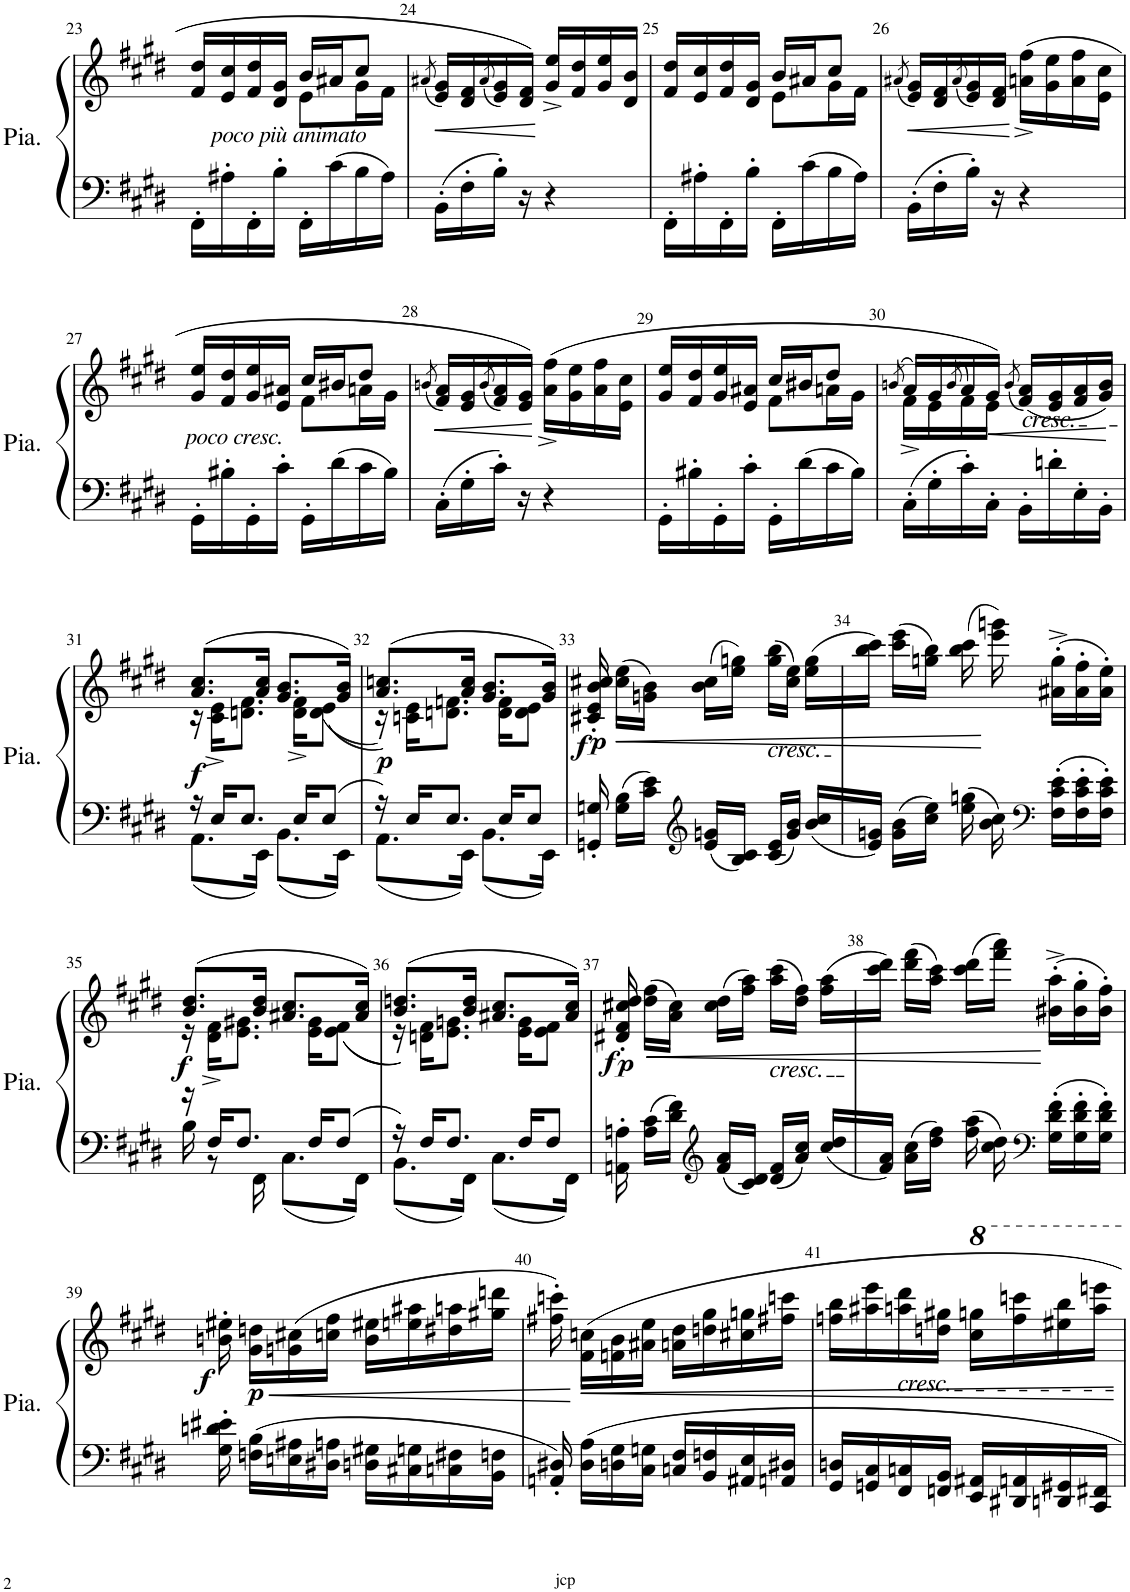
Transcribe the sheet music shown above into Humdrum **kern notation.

**kern	**kern	**dynam
*part1	*part1	*part1
*staff2	*staff1	*staff1/2
*I"Piano	*	*
*I'Pia.	*	*
!!LO:PB:g=z
*clefF4	*clefG2	*
*k[f#c#g#d#]	*k[f#c#g#d#]	*
*M2/4	*M2/4	*
=23	=23	=23
*	*^	*
!	!LO:TX:b:i:t=poco più animato	!	!
16FF#'\LL	16f#/ 16dd#/LL	4ryy	.
16A#X'\	16e/ 16cc#/	.	.
16FF#'\	16f#/ 16dd#/	.	.
16B'\JJ	16d#/ 16g#/JJ	.	.
16FF#'\LL	16b/LL	8e\L	.
16c#\	16a#X/J	.	.
16B\	8cc#/J	16g#\L	.
16A#\JJ	.	16f#\JJ	.
*	*v	*v	*
=24	=24	=24
.	(8qa#X/	.
16BB'\LL	16e/ 16g#/LL)	.
16F#'\	16d#/ 16f#/	.
.	(8qa#/	.
16B'\JJ	16e/ 16g#/)	.
16r	16d#/ 16f#/JJ	.
4r	16g#/^ 16ee/^LL	.
.	16f#/ 16dd#/	.
.	16g#/ 16ee/	.
.	16d#/ 16b/JJ	.
=25	=25	=25
*	*^	*
16FF#'\LL	16f#/ 16dd#/LL	4ryy	.
16A#X'\	16e/ 16cc#/	.	.
16FF#'\	16f#/ 16dd#/	.	.
16B'\JJ	16d#/ 16g#/JJ	.	.
16FF#'\LL	16b/LL	8e\L	.
16c#\	16a#X/J	.	.
16B\	8cc#/J	16g#\L	.
16A#\JJ	.	16f#\JJ	.
*	*v	*v	*
=26	=26	=26
.	(8qa#X/	.
16BB'\LL	16e/ 16g#/LL)	.
16F#'\	16d#/ 16f#/	.
.	(8qa#/	.
16B'\JJ	16e/ 16g#/)	.
16r	16d#/ 16f#/JJ	.
4r	(16an\^< 16ff#\^<LL	.
.	16g#\ 16ee\	.
.	16a\ 16ff#\	.
.	16e\ 16cc#\JJ	.
!!LO:LB:g=z
=27	=27	=27
*	*^	*
!	!LO:TX:b:i:t=poco cresc.	!	!
16GG#'\LL	16g#/ 16ee/LL	4ryy	.
16B#X'\	16f#/ 16dd#/	.	.
16GG#'\	16g#/ 16ee/	.	.
16c#'\JJ	16e/ 16a#X/JJ	.	.
16GG#'\LL	16cc#/LL	8f#\L	.
16d#\	16b#X/J	.	.
16c#\	8dd#/J	16an\L	.
16B#\JJ	.	16g#\JJ	.
*	*v	*v	*
=28	=28	=28
.	(8qbn/	.
16C#'\LL	16f#/ 16a/LL)	.
16G#'\	16e/ 16g#/	.
.	(8qb/	.
16c#'\JJ	16f#/ 16a/)	.
16r	16e/ 16g#/JJ)	.
4r	(16a\^< 16ff#\^<LL	.
.	16g#\ 16ee\	.
.	16a\ 16ff#\	.
.	16e\ 16cc#\JJ	.
=29	=29	=29
*	*^	*
16GG#'\LL	16g#/ 16ee/LL	4ryy	.
16B#X'\	16f#/ 16dd#/	.	.
16GG#'\	16g#/ 16ee/	.	.
16c#'\JJ	16e/ 16a#X/JJ	.	.
16GG#'\LL	16cc#/LL	8f#\L	.
16d#\	16b#X/J	.	.
16c#\	8dd#/J	16an\L	.
16B#\JJ	.	16g#\JJ	.
=30	=30	=30	=30
.	(8qbn/	.	.
16C#'\LL	16a^</LL)	16f#\LL	.
16G#'\	16g#/	16e\	.
.	(8qb/	.	.
16c#'\	16a/)	16f#\	.
!	!	!	!LO:HP:b
16C#'\JJ	16g#/JJ)	16e\JJ	<
.	(8qb/	.	.
!	!LO:TX:b:i:t=cresc.	!	!
16BB'\LL	(16f#/ 16a/LL)	4ryy	.
16dn'\	16e/ 16g#/	.	.
16E'\	16f#/ 16a/	.	.
16BB'\JJ	16g#/ 16b/JJ)	.	.
*	*v	*v	*
.	.	[
!!LO:LB:g=z
=31	=31	=31
*^	*^	*
!	!	!	!	!LO:DY:b
16r	8.AA\L	(8.a/ 8.cc#/L	16r	f
16E/KL	.	.	16c#\^ 16e\^KL	.
8.E/J	.	.	8.dn\ 8.f#\J	.
.	16EE\Jk	16a/ 16cc#/Jk	.	.
.	8.BB\L	8.g#/ 8.b/L	.	.
16E/KL	.	.	16d\^ 16f#\^KL	.
8E/J	.	.	((8d\ 8e\J	.
.	16EE\Jk	16g#/ 16b/Jk)	.	.
=32	=32	=32	=32	=32
!	!	!	!	!LO:DY:b
16r	8.AA\L	(8.a/ 8.ccn/L	16r))	p
16E/KL	.	.	16cn\ 16e\KL	.
8.E/J	.	.	8.dn\ 8.fn\J	.
.	16EE\Jk	16a/ 16cc/Jk	.	.
.	8.BB\L	8.g#/ 8.b/L	.	.
16E/KL	.	.	16d\ 16f\KL	.
8E/J	.	.	8d\ 8e\J	.
.	16EE\Jk	16g#/ 16b/Jk)	.	.
*	*	*v	*v	*
=33	=33	=33	=33
!	!	!	!LO:DY:b
!	!	!	!LO:DY:n=1:b
*v	*v	*	*
16GGn/' 16Gn/'	16c#X/' 16e/' 16b/' 16cc#X/'	f p
!	!	!LO:HP:b
16G\ 16B\LL	(16cc#\ 16ee\LL	<
16c#\ 16e\JJ	16gn\ 16b\JJ)	.
*clefG2	*	*
16e/ 16gn/LL	(16b\ 16cc#\LL	.
16B/ 16c#/JJ	16ee\ 16ggn\JJ)	.
!	!LO:TX:b:i:t=cresc.	!
16c#/ 16e/LL	(16gg\ 16bb\LL	.
16g/ 16b/JJ	16cc#\ 16ee\JJ)	.
16b/ 16cc#/LL	(16ee\ 16gg\LL	.
=34	=34	=34
16e/ 16gn/JJ	16bb\ 16ccc#\JJ)	.
16g\ 16b\LL	(16ccc#\ 16eee\LL	.
16cc#\ 16ee\JJ	16ggn\ 16bb\JJ)	.
16ee\ 16ggn\	(16bb\ 16ccc#\	.
16b\ 16cc#\	16eee\ 16gggn\)	[
*clefF4	*	*
16F#\' 16c#\' 16e\'LL	(16a#X\'^ 16gg\'^LL	.
16F#\' 16c#\' 16e\'	16a#\' 16ff#\'	.
16F#\' 16c#\' 16e\'JJ	16a#\' 16ee\'JJ)	.
!!LO:LB:g=z
=35	=35	=35
*^	*^	*
!	!	!	!	!LO:DY:b
16r	16B\	(8.b/ 8.dd#/L	16r	f
16F#/KL	8r	.	16d#\^ 16f#\^KL	.
8.F#/J	.	.	8.e\ 8.g#X\J	.
.	16FF#\	16b/ 16dd#/Jk	.	.
.	8.C#\L	8.a#X/ 8.cc#/L	.	.
16F#/KL	.	.	16e\ 16g#\KL	.
8F#/J	.	.	((8e\ 8f#\J	.
.	16FF#\Jk	16a#/ 16cc#/Jk)	.	.
=36	=36	=36	=36	=36
16r	8.BB\L	(8.b/ 8.ddn/L	16r))	.
16F#/KL	.	.	16dn\ 16f#\KL	.
8.F#/J	.	.	8.e\ 8.gn\J	.
.	16FF#\Jk	16b/ 16dd/Jk	.	.
.	8.C#\L	8.a#X/ 8.cc#/L	.	.
16F#/KL	.	.	16e\ 16g\KL	.
8F#/J	.	.	8e\ 8f#\J	.
.	16FF#\Jk	16a#/ 16cc#/Jk)	.	.
*	*	*v	*v	*
=37	=37	=37	=37
!	!	!	!LO:DY:b
!	!	!	!LO:DY:n=1:b
*v	*v	*	*
16AAn\' 16An\'	16d#X/' 16f#/' 16cc#X/' 16dd#/'	f p
!	!	!LO:HP:b
16A\ 16c#\LL	(16dd#\ 16ff#\LL	<
16d#\ 16f#\JJ	16a\ 16cc#\JJ)	.
*clefG2	*	*
16f#/ 16a/LL	(16cc#\ 16dd#\LL	.
16c#/ 16d#/JJ	16ff#\ 16aa\JJ)	.
!	!LO:TX:b:i:t=cresc.	!
16d#/ 16f#/LL	(16aa\ 16ccc#\LL	.
16a/ 16cc#/JJ	16dd#\ 16ff#\JJ)	.
16cc#/ 16dd#/LL	(16ff#\ 16aa\LL	.
=38	=38	=38
16f#/ 16a/JJ	16ccc#\ 16ddd#\JJ)	.
16a\ 16cc#\LL	(16ddd#\ 16fff#\LL	.
16dd#\ 16ff#\JJ	16aa\ 16ccc#\JJ)	.
16ff#\ 16aa\	(16ccc#\ 16ddd#\LL	.
16cc#\ 16dd#\	16fff#\ 16aaa\JJ)	.
*clefF4	*	*
16G#\' 16d#\' 16f#\'LL	(16b#X\'^ 16aa\'^LL	[
16G#\' 16d#\' 16f#\'	16b#\' 16gg#\'	.
16G#\' 16d#\' 16f#\'JJ	16b#\' 16ff#\'JJ)	.
!!LO:LB:g=z
=39	=39	=39
!	!	!LO:DY:b
16G#\' 16dn\' 16e#X\'	16bn\' 16ee#X\'	f
!	!	!LO:HP:b
!	!	!LO:DY:n=1:b
16Fn\ 16B\LL	16g#\ 16ddn\LL	< p
16En\ 16A#X\	(16gn\ 16cc#X\	.
16D#X\ 16An\JJ	16ccn\ 16ff#\JJ	.
16Dn\ 16G#X\LL	16b\ 16ee#X\LL	.
16C#X\ 16Gn\	16een\ 16aa#X\	.
16Cn\ 16F#X\	16dd#X\ 16aan\	.
16BB\ 16Fn\JJ	16gg#X\ 16dddn\JJ	.
=40	=40	=40
16AAn/' 16D#X/'	16ff#X\' 16cccn\')	.
!	!	!LO:HP:n=1:b
16D#\ 16A\LL	16f#\ 16ccn\LL	[ <
16Dn\ 16G#\	16fn\ 16b\	.
16C#\ 16Gn\JJ	16a#X\ 16ee\JJ	.
16Cn/ 16F#/LL	16an\ 16dd#\LL	.
16BB/ 16Fn/	16ddn\ 16gg#\	.
16AA#X/ 16E/	16cc#X\ 16ggn\	.
16AAn/ 16D#X/JJ	16ff#X\ 16cccn\JJ	.
=41	=41	=41
16GG#/ 16Dn/LL	16ffn\ 16bb\LL	.
16GGn/ 16C#/	16aa#X\ 16eee\	.
!	!LO:TX:b:i:t=cresc.	!
16FF#/ 16Cn/	16aan\ 16ddd#\	.
16FFn/ 16BB/JJ	16ddn\ 16gg#X\JJ	.
16EE/ 16AA#X/LL	16ccc#\ 16gggn\LL	.
16DD#X/ 16AAn/	16fff\ 16ccccn\	.
16DDn/ 16GG#X/	16eee#X\ 16bbb\	.
16CC#/ 16FF#X/JJ	16aaa\ 16eeeen\JJ	.
.	.	[
=	=	=
*-	*-	*-
